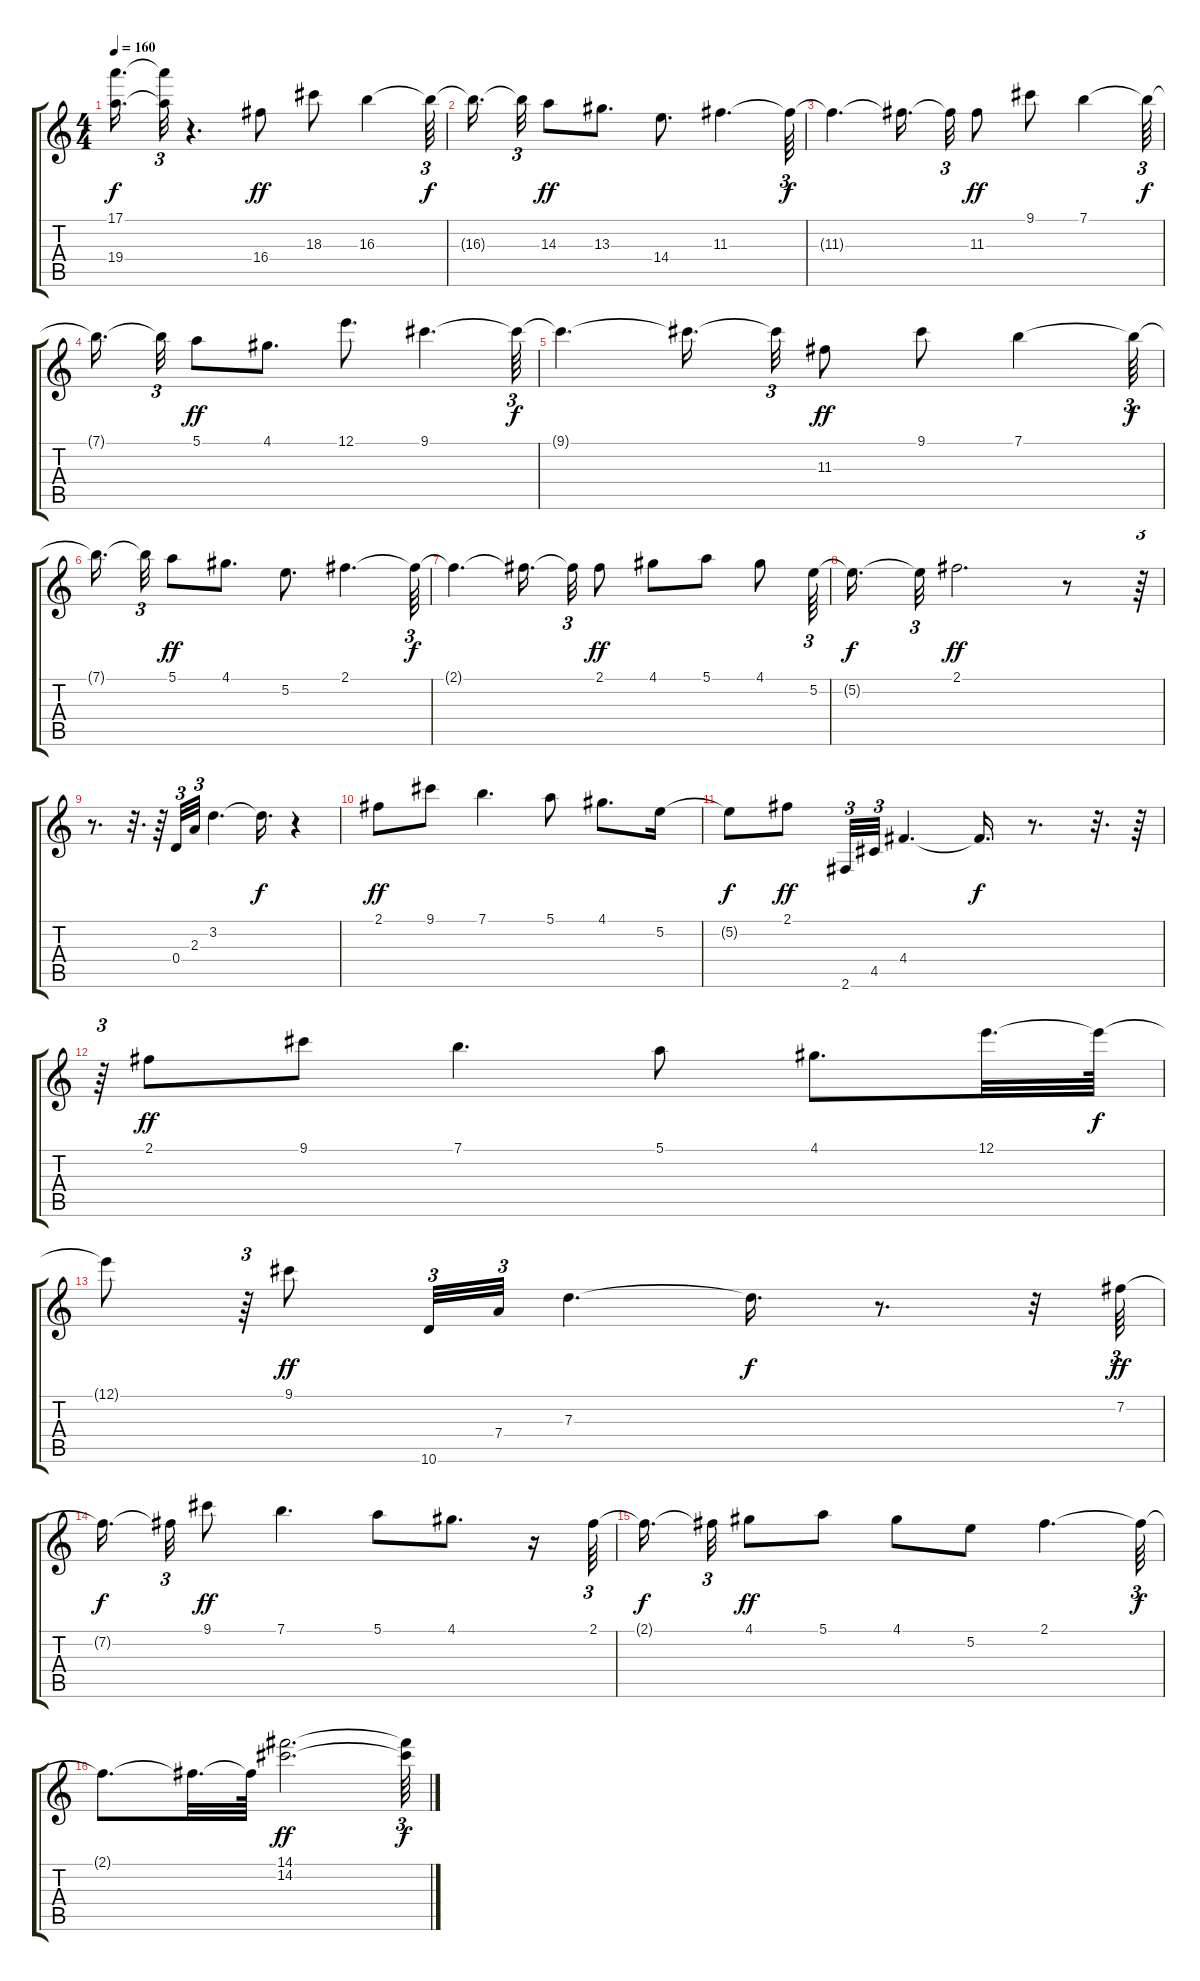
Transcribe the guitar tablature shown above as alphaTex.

\track "" {instrument electricguitarclean}
\staff {score tabs}
\tuning (E4 B3 G3 D3 A2 E2) {hide}
\ts (4 4)
\tempo 160
\clef g2
\ks c
(17.1{t} 19.4{t}).16{d dy f} (17.1{t} 19.4{t}).32{tu (3 2)} r.4{d} 16.4.8{dy ff} 18.3.8 16.3.4 16.3{t}.64{tu (3 2) dy f} |
16.3{t}.16{d beam splitsecondary} 16.3{t}.32{tu (3 2)} 14.3.8{dy ff} 13.3.8{d} 14.4.8{d} 11.3.4{d} 11.3{t}.64{tu (3 2) dy f} |
11.3{t}.4{d} 11.3{t}.16{d beam splitsecondary} 11.3{t}.32{tu (3 2)} 11.3.8{dy ff} 9.1.8 7.1.4 7.1{t}.64{tu (3 2) dy f} |
7.1{t}.16{d beam splitsecondary} 7.1{t}.32{tu (3 2)} 5.1.8{dy ff} 4.1.8{d} 12.1.8{d} 9.1.4{d} 9.1{t}.64{tu (3 2) dy f} |
9.1{t}.4{d} 9.1{t}.16{d beam splitsecondary} 9.1{t}.32{tu (3 2)} 11.3.8{dy ff} 9.1.8 7.1.4 7.1{t}.64{tu (3 2) dy f} |
7.1{t}.16{d beam splitsecondary} 7.1{t}.32{tu (3 2)} 5.1.8{dy ff} 4.1.8{d} 5.2.8{d} 2.1.4{d} 2.1{t}.64{tu (3 2) dy f} |
2.1{t}.4{d} 2.1{t}.16{d beam splitsecondary} 2.1{t}.32{tu (3 2)} 2.1.8{dy ff} 4.1.8 5.1.8 4.1.8 5.2.64{tu (3 2)} |
5.2{t}.16{d dy f} 5.2{t}.32{tu (3 2)} 2.1.2{d dy ff} r.8 r.64{tu (3 2)} |
r.8{d} r.32{d} r.64 0.4.32{tu (3 2)} 2.3.32{tu (3 2)} 3.2.4{d} 3.2{t}.16{d dy f} r.4 |
2.1.8{dy ff} 9.1.8 7.1.4{d} 5.1.8 4.1.8{d} 5.2.16 |
5.2{t}.8{dy f} 2.1.8{dy ff} 2.6.32{tu (3 2)} 4.5.32{tu (3 2)} 4.4.4{d} 4.4{t}.16{d dy f} r.8{d} r.32{d} r.64 |
r.64{tu (3 2)} 2.1.8{dy ff} 9.1.8 7.1.4{d} 5.1.8 4.1.8{d} 12.1.32{d} 12.1{t}.64{dy f} |
12.1{t}.8 r.64{tu (3 2)} 9.1.8{dy ff} 10.6.32{tu (3 2)} 7.4.32{tu (3 2)} 7.3.4{d} 7.3{t}.16{d dy f} r.8{d} r.32 7.2.64{tu (3 2) dy ff} |
7.2{t}.16{d dy f beam splitsecondary} 7.2{t}.32{tu (3 2)} 9.1.8{dy ff} 7.1.4{d} 5.1.8 4.1.8{d} r.16 2.1.64{tu (3 2)} |
2.1{t}.16{d dy f beam splitsecondary} 2.1{t}.32{tu (3 2)} 4.1.8{dy ff} 5.1.8 4.1.8 5.2.8 2.1.4{d} 2.1{t}.64{tu (3 2) dy f} |
2.1{t}.8{d} 2.1{t}.32{d} 2.1{t}.64 (14.1 14.2).2{d dy ff} (14.1{t} 14.2{t}).64{tu (3 2) dy f}
